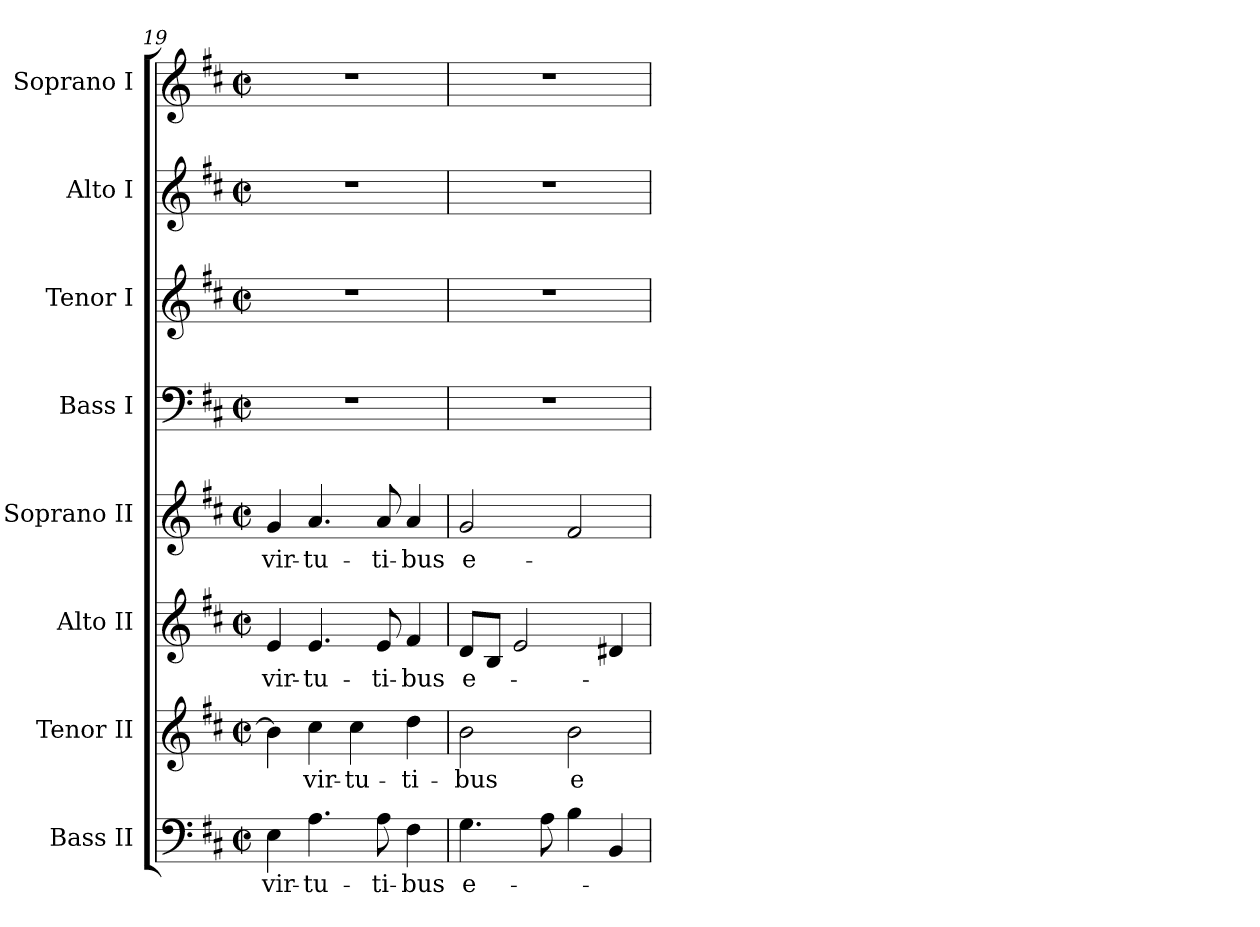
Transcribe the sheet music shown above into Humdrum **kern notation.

**kern	**text	**kern	**text	**kern	**text	**kern	**text	**kern	**kern	**kern	**kern
*part8	*part8	*part7	*part7	*part6	*part6	*part5	*part5	*part4	*part3	*part2	*part1
*staff8	*staff8	*staff7	*staff7	*staff6	*staff6	*staff5	*staff5	*staff4	*staff3	*staff2	*staff1
*I"Bass II	*	*I"Tenor II	*	*I"Alto II	*	*I"Soprano II	*	*I"Bass I	*I"Tenor I	*I"Alto I	*I"Soprano I
*clefF4	*	*clefG2	*	*clefG2	*	*clefG2	*	*clefF4	*clefG2	*clefG2	*clefG2
*	*	*ITrd7c12	*	*	*	*	*	*	*ITrd7c12	*	*
*k[f#c#]	*	*k[f#c#]	*	*k[f#c#]	*	*k[f#c#]	*	*k[f#c#]	*k[f#c#]	*k[f#c#]	*k[f#c#]
*D:	*	*D:	*	*D:	*	*D:	*	*D:	*D:	*D:	*D:
*M2/2	*	*M2/2	*	*M2/2	*	*M2/2	*	*M2/2	*M2/2	*M2/2	*M2/2
*met(c|)	*	*met(c|)	*	*met(c|)	*	*met(c|)	*	*met(c|)	*met(c|)	*met(c|)	*met(c|)
=19	=19	=19	=19	=19	=19	=19	=19	=19	=19	=19	=19
!	!LO:LY:b:color=#000000	!	!	!	!	!	!	!	!	!	!
!	!	!	!	!	!LO:LY:b:color=#000000	!	!	!	!	!	!
!	!	!	!	!	!	!	!LO:LY:b:color=#000000	!	!	!	!
4Ei\	vir-	4Bi\]	.	4ei/	vir-	4gi/	vir-	1r	1r	1r	1r
!	!LO:LY:b:color=#000000	!	!	!	!	!	!	!	!	!	!
!	!	!	!LO:LY:b:color=#000000	!	!	!	!	!	!	!	!
!	!	!	!	!	!LO:LY:b:color=#000000	!	!	!	!	!	!
!	!	!	!	!	!	!	!LO:LY:b:color=#000000	!	!	!	!
4.Ai\	-tu-	4c#i\	vir-	4.ei/	-tu-	4.ai/	-tu-	.	.	.	.
!	!	!	!LO:LY:b:color=#000000	!	!	!	!	!	!	!	!
.	.	4c#i\	-tu-	.	.	.	.	.	.	.	.
!	!LO:LY:b:color=#000000	!	!	!	!	!	!	!	!	!	!
!	!	!	!	!	!LO:LY:b:color=#000000	!	!	!	!	!	!
!	!	!	!	!	!	!	!LO:LY:b:color=#000000	!	!	!	!
8Ai\	-ti-	.	.	8ei/	-ti-	8ai/	-ti-	.	.	.	.
!	!LO:LY:b:color=#000000	!	!	!	!	!	!	!	!	!	!
!	!	!	!LO:LY:b:color=#000000	!	!	!	!	!	!	!	!
!	!	!	!	!	!LO:LY:b:color=#000000	!	!	!	!	!	!
!	!	!	!	!	!	!	!LO:LY:b:color=#000000	!	!	!	!
4F#i\	-bus	4di\	-ti-	4f#i/	-bus	4ai/	-bus	.	.	.	.
=20	=20	=20	=20	=20	=20	=20	=20	=20	=20	=20	=20
!	!LO:LY:b:color=#000000	!	!	!	!	!	!	!	!	!	!
!	!	!	!LO:LY:b:color=#000000	!	!	!	!	!	!	!	!
!	!	!	!	!	!LO:LY:b:color=#000000	!	!	!	!	!	!
!	!	!	!	!	!	!	!LO:LY:b:color=#000000	!	!	!	!
4.Gi\	e-	2Bi\	-bus	8di/L	e-	2gi/	e-	1r	1r	1r	1r
.	.	.	.	8Bi/J	.	.	.	.	.	.	.
.	.	.	.	2ei/	.	.	.	.	.	.	.
8Ai\	.	.	.	.	.	.	.	.	.	.	.
!	!	!	!LO:LY:b:color=#000000	!	!	!	!	!	!	!	!
4Bi\	.	2Bi\	e-	.	.	2f#i/	.	.	.	.	.
4BBi/	.	.	.	4d#Xi/	.	.	.	.	.	.	.
=	=	=	=	=	=	=	=	=	=	=	=
*-	*-	*-	*-	*-	*-	*-	*-	*-	*-	*-	*-
